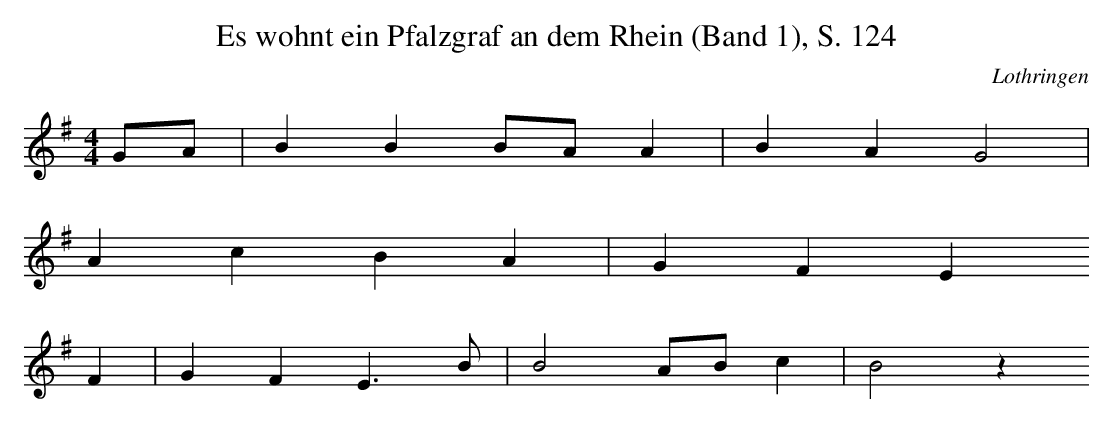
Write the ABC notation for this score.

X:1
T: Es wohnt ein Pfalzgraf an dem Rhein (Band 1), S. 124
O: Lothringen
M: 4/4
L: 1/8
K: G
GA | B2B2BAA2 | B2A2G4 |
A2c2B2A2 | G2F2E2
F2 | G2F2E3B | B4ABc2 | B4z2
